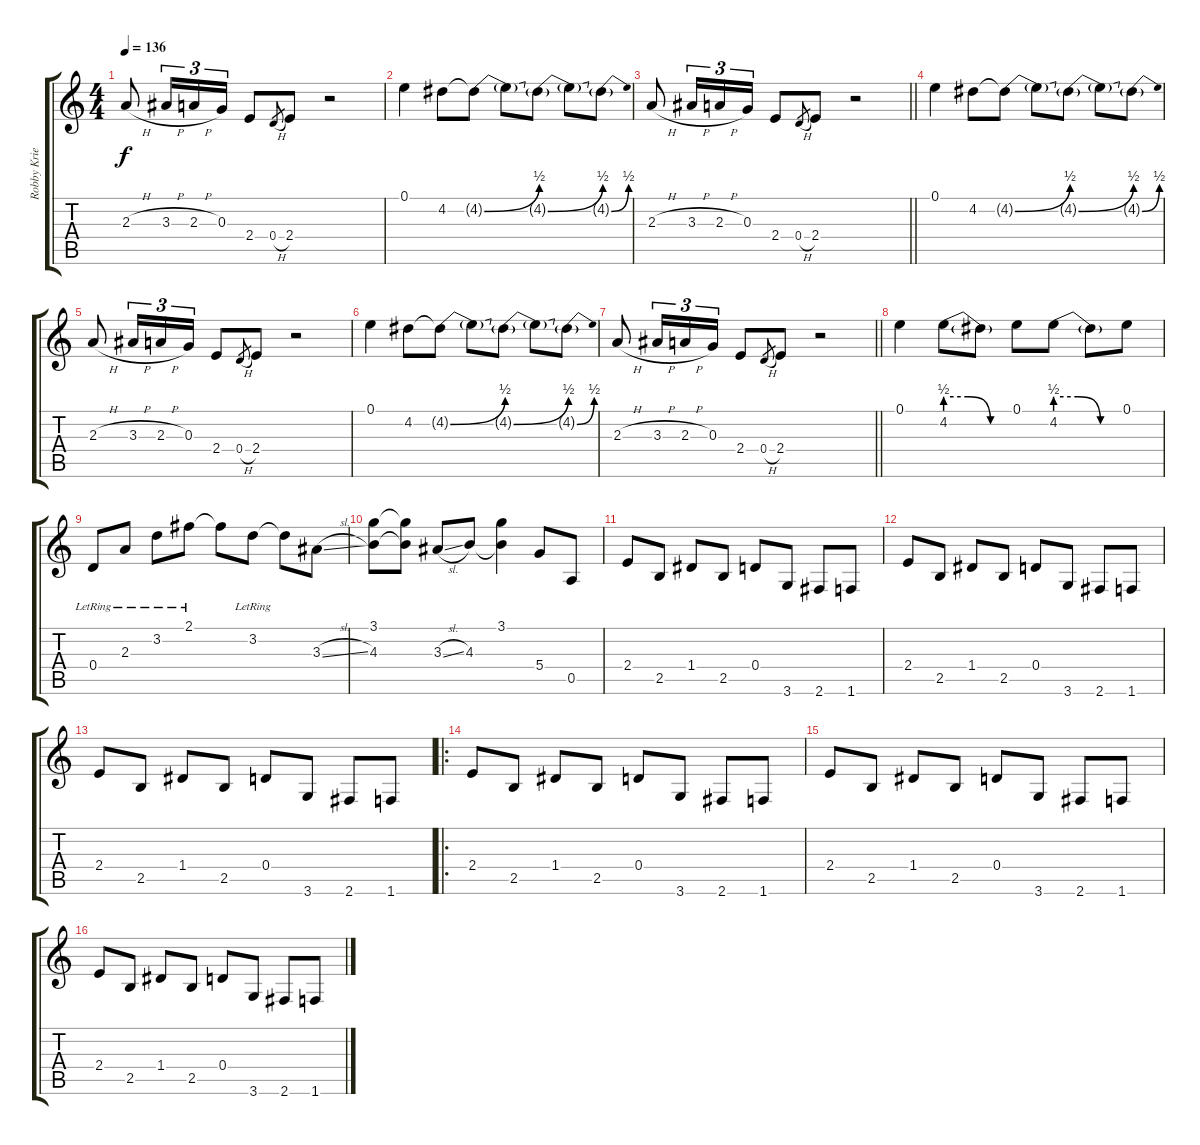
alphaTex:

\track ("Robby Krieger rhythm" "Robby Krie") {instrument overdrivenguitar}
\staff {score tabs}
\tuning (E4 B3 G3 D3 A2 E2) {hide}
\ts (4 4)
\tempo 136
\clef g2
\ks c
2.3{h}.8{dy f} 3.3{h}.16{tu (3 2)} 2.3{h}.16{tu (3 2)} 0.3.16{tu (3 2)} 2.4.8 0.4{h}.8{gr} 2.4.8 r.2 |
0.1.4 4.2.8 4.2{be (bend 0 0 60 2) t}.8 4.2{t}.8 4.2{be (bend 0 0 60 2) t}.8 4.2{t}.8 4.2{be (bend 0 0 60 2) t}.8 |
\barLineRight lightlight
2.3{h}.8 3.3{h}.16{tu (3 2)} 2.3{h}.16{tu (3 2)} 0.3.16{tu (3 2)} 2.4.8 0.4{h}.8{gr} 2.4.8 r.2 |
0.1.4 4.2.8 4.2{be (bend 0 0 60 2) t}.8 4.2{t}.8 4.2{be (bend 0 0 60 2) t}.8 4.2{t}.8 4.2{be (bend 0 0 60 2) t}.8 |
2.3{h}.8 3.3{h}.16{tu (3 2)} 2.3{h}.16{tu (3 2)} 0.3.16{tu (3 2)} 2.4.8 0.4{h}.8{gr} 2.4.8 r.2 |
0.1.4 4.2.8 4.2{be (bend 0 0 60 2) t}.8 4.2{t}.8 4.2{be (bend 0 0 60 2) t}.8 4.2{t}.8 4.2{be (bend 0 0 60 2) t}.8 |
\barLineRight lightlight
2.3{h}.8 3.3{h}.16{tu (3 2)} 2.3{h}.16{tu (3 2)} 0.3.16{tu (3 2)} 2.4.8 0.4{h}.8{gr} 2.4.8 r.2 |
0.1.4 4.2{be (custom 0 2 20 2 40 0 60 0)}.8 4.2{t}.8 0.1.8 4.2{be (custom 0 2 20 2 40 0 60 0)}.8 4.2{t}.8 0.1.8 |
0.4{lr}.8 2.3{lr}.8 3.2{lr}.8 2.1{lr}.8 2.1{t}.8 3.2{lr}.8 3.2{t}.8 3.3{sl}.8 |
(3.1 4.3).8 (3.1{t} 4.3{t}).8 3.3{sl}.8 4.3.8 (3.1 4.3{t}).4 5.4.8 0.5.8 |
2.4.8 2.5.8 1.4.8 2.5.8 0.4.8 3.6.8 2.6.8 1.6.8 |
2.4.8 2.5.8 1.4.8 2.5.8 0.4.8 3.6.8 2.6.8 1.6.8 |
2.4.8 2.5.8 1.4.8 2.5.8 0.4.8 3.6.8 2.6.8 1.6.8 |
\ro
2.4.8 2.5.8 1.4.8 2.5.8 0.4.8 3.6.8 2.6.8 1.6.8 |
2.4.8 2.5.8 1.4.8 2.5.8 0.4.8 3.6.8 2.6.8 1.6.8 |
2.4.8 2.5.8 1.4.8 2.5.8 0.4.8 3.6.8 2.6.8 1.6.8
